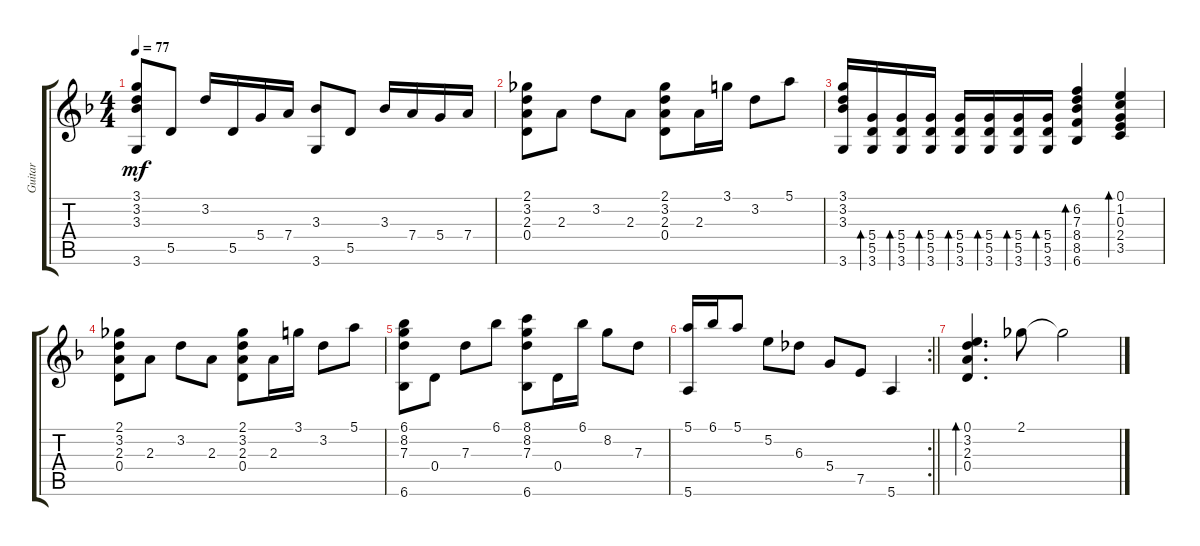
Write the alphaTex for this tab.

\track ("Guitar" "Guitar") {instrument acousticguitarsteel}
\staff {score tabs}
\tuning (E4 B3 G3 D3 A2 E2) {hide}
\ts (4 4)
\tempo 77
\clef g2
\ks dminor
(3.1 3.2 3.3 3.6).8{dy mf} 5.5.8 3.2.16 5.5.16 5.4.16 7.4.16 (3.3 3.6).8 5.5.8 3.3.16 7.4.16 5.4.16 7.4.16 |
(2.1 3.2 2.3 0.4).8 2.3.8 3.2.8 2.3.8 (2.1 3.2 2.3 0.4).8 2.3.16 3.1.16 3.2.8 5.1.8 |
(3.1 3.2 3.3 3.6).16 (5.4 5.5 3.6).16{bd 120} (5.4 5.5 3.6).16{bd 120} (5.4 5.5 3.6).16{bd 120} (5.4 5.5 3.6).16{bd 120} (5.4 5.5 3.6).16{bd 120} (5.4 5.5 3.6).16{bd 120} (5.4 5.5 3.6).16{bd 120} (6.2 7.3 8.4 8.5 6.6).4{bd 120} (0.1 1.2 0.3 2.4 3.5).4{bd 120} |
(2.1 3.2 2.3 0.4).8 2.3.8 3.2.8 2.3.8 (2.1 3.2 2.3 0.4).8 2.3.16 3.1.16 3.2.8 5.1.8 |
(6.1 8.2 7.3 6.6).8 0.4.8 7.3.8 6.1.8 (8.1 8.2 7.3 6.6).8 0.4.16 6.1.16 8.2.8 7.3.8 |
\rc 2
\barLineRight lightlight
(5.1 5.6).16 6.1.16 5.1.8 5.2.8 6.3.8 5.4.8 7.5.8 5.6.4 |
(0.1 3.2 2.3 0.4).4{d bd 240} 2.1.8 2.1{t}.2
